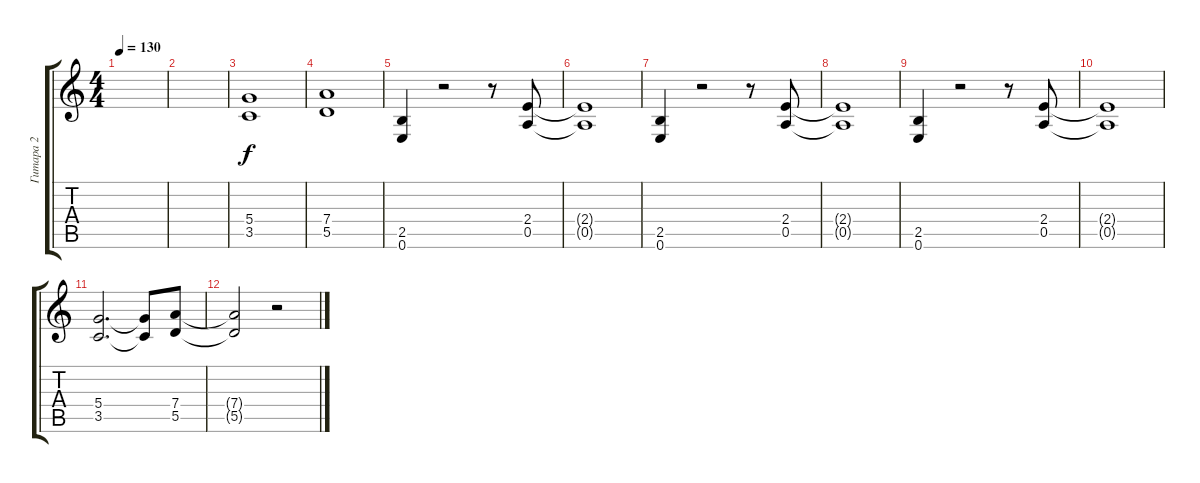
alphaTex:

\track ("Гитара 2" "Гитара 2") {instrument distortionguitar}
\staff {score tabs}
\tuning (E4 B3 G3 D3 A2 E2) {hide}
\ts (4 4)
\tempo 130
\clef g2
\ks c
|
|
(5.4 3.5).1 |
(7.4 5.5).1 |
(2.5 0.6).4 r.2 r.8 (2.4 0.5).8 |
(2.4{t} 0.5{t}).1 |
(2.5 0.6).4 r.2 r.8 (2.4 0.5).8 |
(2.4{t} 0.5{t}).1 |
(2.5 0.6).4 r.2 r.8 (2.4 0.5).8 |
(2.4{t} 0.5{t}).1 |
(5.4 3.5).2{d} (5.4{t} 3.5{t}).8 (7.4 5.5).8 |
(7.4{t} 5.5{t}).2 r.2
